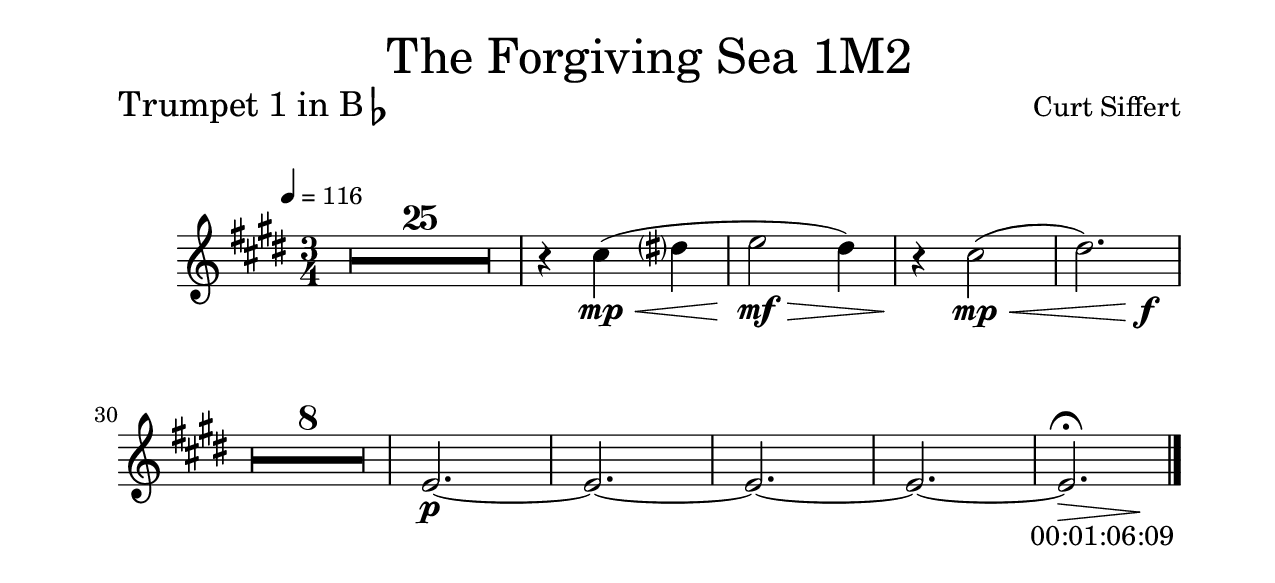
\version "2.16.0"
\include "english.ly"
\include "../lib/parts.ily"

\paper {
	ragged-last-bottom = ##t
}

\header {
	instrument = \markup \larger \larger { "Trumpet 1 in B"\flat }
}

\version "2.24.0"
\include "english.ly"

trumpetOneNotes = \relative c'' {

	\time 3/4
	\key d \major
	\set tieWaitForNote = ##t

	R2.*25 |
	
	\tag #'part { r4 b\mp\<( cs? | }
	\tag #'score { r4 b\mp\<( cs | }
	d2\mf\> cs4) |
	
	r4\! b2\mp\<( |
	<< {cs2.)} {s2 s4\f} >> |

	\tag #'part { \break }
	
	R2.*8
	
	d,2.~\p|
	d~|
	d~|
	d~|
	<< {d\fermata } {s4\> s4 s4\!} >>
	\bar "|."
	\tag #'part {
		\override Score.RehearsalMark.direction = #DOWN
		\override Score.RehearsalMark.self-alignment-X = #RIGHT  
		\override Score.RehearsalMark.font-size = #0
		\mark "00:01:06:09"			
	}		
	
}


<<
	\new Staff \relative c'' { 
		\everyPartScore
		\transpose bf c'
		\keepWithTag #'part \trumpetOneNotes
	}	
>>